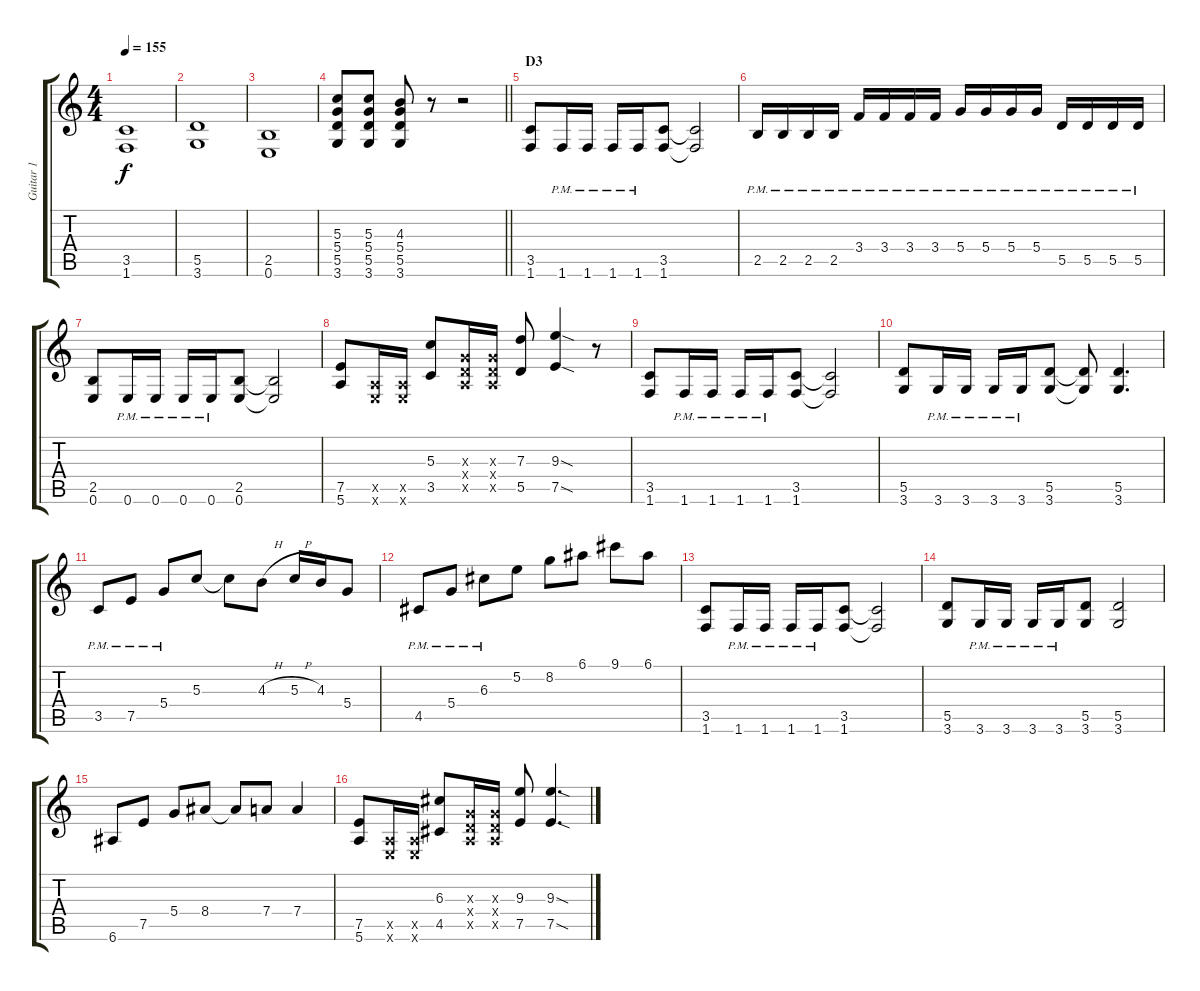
\track ("Guitar 1" "Guitar 1") {instrument distortionguitar}
\staff {score tabs}
\tuning (E4 B3 G3 D3 A2 E2) {hide}
\ts (4 4)
\tempo 155
\clef g2
\ks c
(3.5 1.6).1{dy f} |
(5.5 3.6).1 |
(2.5 0.6).1 |
\barLineRight lightlight
(5.3 5.4 5.5 3.6).8 (5.3 5.4 5.5 3.6).8 (4.3 5.4 5.5 3.6).8 r.8 r.2 |
\section ("" "D3")
(3.5 1.6).8 1.6{pm}.16 1.6{pm}.16 1.6{pm}.16 1.6{pm}.16 (3.5 1.6).8 (3.5{t} 1.6{t}).2 |
2.5{pm}.16 2.5{pm}.16 2.5{pm}.16 2.5{pm}.16 3.4{pm}.16 3.4{pm}.16 3.4{pm}.16 3.4{pm}.16 5.4{pm}.16 5.4{pm}.16 5.4{pm}.16 5.4{pm}.16 5.5{pm}.16 5.5{pm}.16 5.5{pm}.16 5.5{pm}.16 |
(2.5 0.6).8 0.6{pm}.16 0.6{pm}.16 0.6{pm}.16 0.6{pm}.16 (2.5 0.6).8 (2.5{t} 0.6{t}).2 |
(7.5 5.6).8 (0.5{x} 0.6{x}).16 (0.5{x} 0.6{x}).16 (5.3 3.5).8 (0.3{x} 0.4{x} 0.5{x}).16 (0.3{x} 0.4{x} 0.5{x}).16 (7.3 5.5).8 (9.3{sod} 7.5{sod}).4 r.8 |
(3.5 1.6).8 1.6{pm}.16 1.6{pm}.16 1.6{pm}.16 1.6{pm}.16 (3.5 1.6).8 (3.5{t} 1.6{t}).2 |
(5.5 3.6).8 3.6{pm}.16 3.6{pm}.16 3.6{pm}.16 3.6{pm}.16 (5.5 3.6).8 (5.5{t} 3.6{t}).8 (5.5 3.6).4{d} |
3.5{pm}.8 7.5{pm}.8 5.4{pm}.8 5.3.8 5.3{t}.8 4.3{h}.8 5.3{h}.16 4.3.16 5.4.8 |
4.5{pm}.8 5.4{pm}.8 6.3{pm}.8 5.2.8 8.2.8 6.1.8 9.1.8 6.1.8 |
(3.5 1.6).8 1.6{pm}.16 1.6{pm}.16 1.6{pm}.16 1.6{pm}.16 (3.5 1.6).8 (3.5{t} 1.6{t}).2 |
(5.5 3.6).8 3.6{pm}.16 3.6{pm}.16 3.6{pm}.16 3.6{pm}.16 (5.5 3.6).8 (5.5 3.6).2 |
6.6.8 7.5.8 5.4.8 8.4.8 8.4{t}.8 7.4.8 7.4.4 |
(7.5 5.6).8 (0.5{x} 0.6{x}).16 (0.5{x} 0.6{x}).16 (6.3 4.5).8 (0.3{x} 0.4{x} 0.5{x}).16 (0.3{x} 0.4{x} 0.5{x}).16 (9.3 7.5).8 (9.3{sod} 7.5{sod}).4{d}
